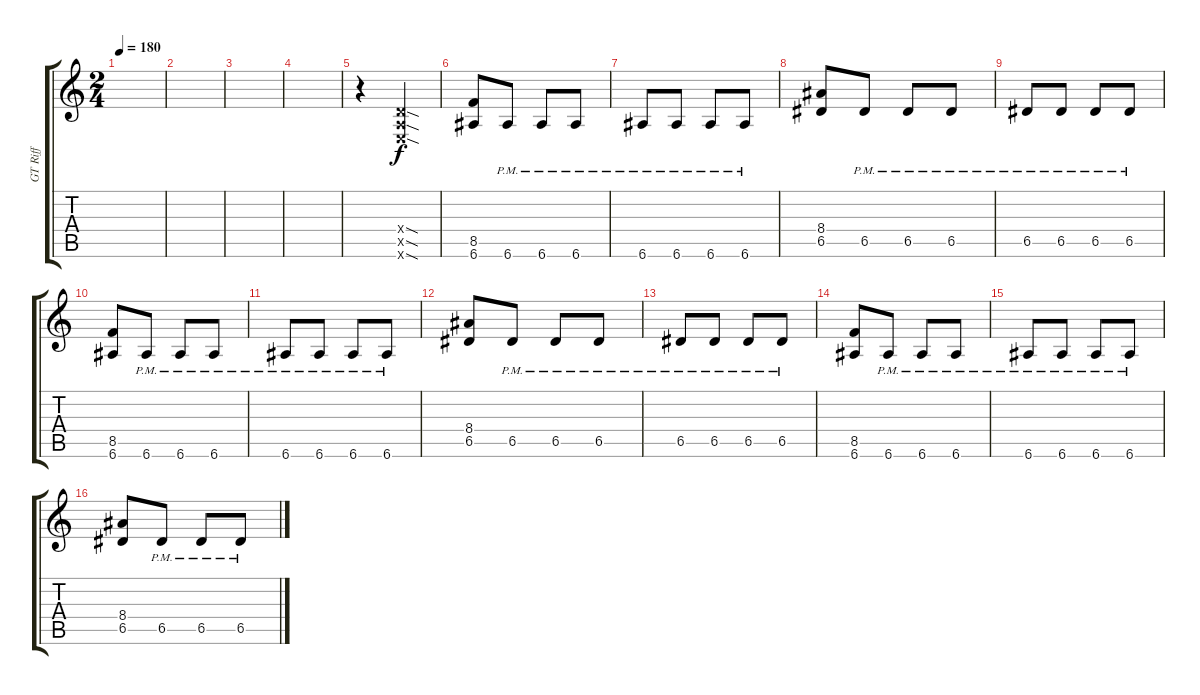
\track ("GT Riff" "GT Riff") {instrument overdrivenguitar}
\staff {score tabs}
\tuning (E4 B3 G3 D3 A2 E2) {hide}
\ts (2 4)
\tempo 180
\clef g2
\ks c
|
|
|
|
r.4 (0.4{sod x} 0.5{sod x} 0.6{sod x}).4 |
(8.5 6.6).8 6.6{pm}.8 6.6{pm}.8 6.6{pm}.8 |
6.6{pm}.8 6.6{pm}.8 6.6{pm}.8 6.6{pm}.8 |
(8.4 6.5).8 6.5{pm}.8 6.5{pm}.8 6.5{pm}.8 |
6.5{pm}.8 6.5{pm}.8 6.5{pm}.8 6.5{pm}.8 |
(8.5 6.6).8 6.6{pm}.8 6.6{pm}.8 6.6{pm}.8 |
6.6{pm}.8 6.6{pm}.8 6.6{pm}.8 6.6{pm}.8 |
(8.4 6.5).8 6.5{pm}.8 6.5{pm}.8 6.5{pm}.8 |
6.5{pm}.8 6.5{pm}.8 6.5{pm}.8 6.5{pm}.8 |
(8.5 6.6).8 6.6{pm}.8 6.6{pm}.8 6.6{pm}.8 |
6.6{pm}.8 6.6{pm}.8 6.6{pm}.8 6.6{pm}.8 |
(8.4 6.5).8 6.5{pm}.8 6.5{pm}.8 6.5{pm}.8
